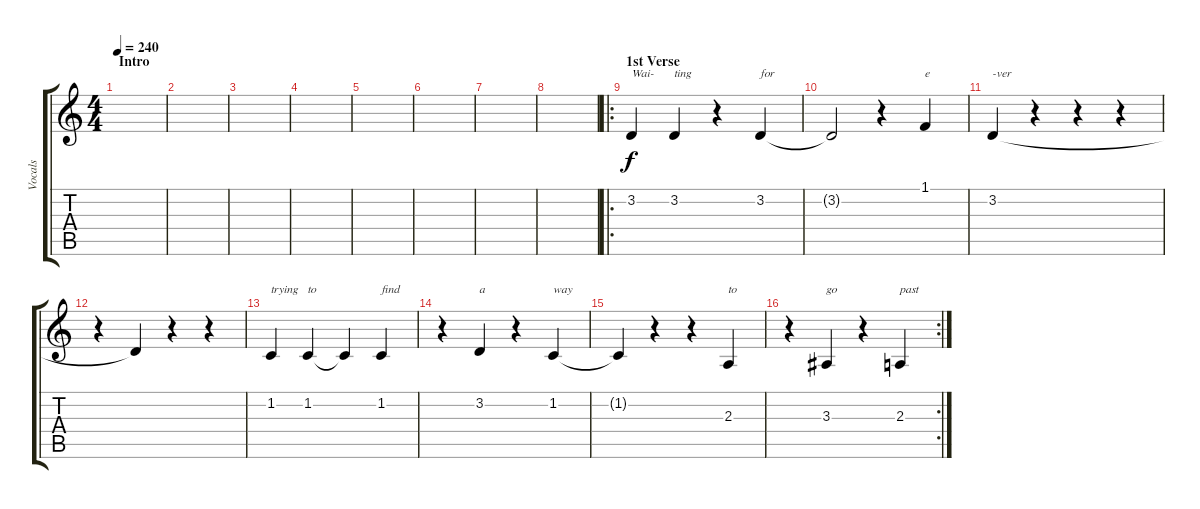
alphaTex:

\track ("Vocals" "Vocals") {instrument oboe}
\staff {score tabs}
\tuning (E4 B3 G3 D3 A2 E2) {hide}
\ts (4 4)
\section ("" "Intro")
\tempo 240
\clef g2
\ks c
|
|
|
|
|
|
|
|
\ro
\section ("" "1st Verse")
3.2.4{txt "Wai-"} 3.2.4{txt "ting"} r.4 3.2.4{txt "for"} |
3.2{t}.2 r.4 1.1.4{txt "e"} |
3.2.4{txt "-ver"} r.4 r.4 r.4 |
r.4 3.2{t}.4 r.4 r.4 |
1.2.4{txt "trying"} 1.2.4{txt "to"} 1.2{t}.4 1.2.4{txt "find"} |
r.4 3.2.4{txt "a"} r.4 1.2.4{txt "way"} |
1.2{t}.4 r.4 r.4 2.3.4{txt "to"} |
\rc 2
r.4 3.3.4{txt "go"} r.4 2.3.4{txt "past"}
